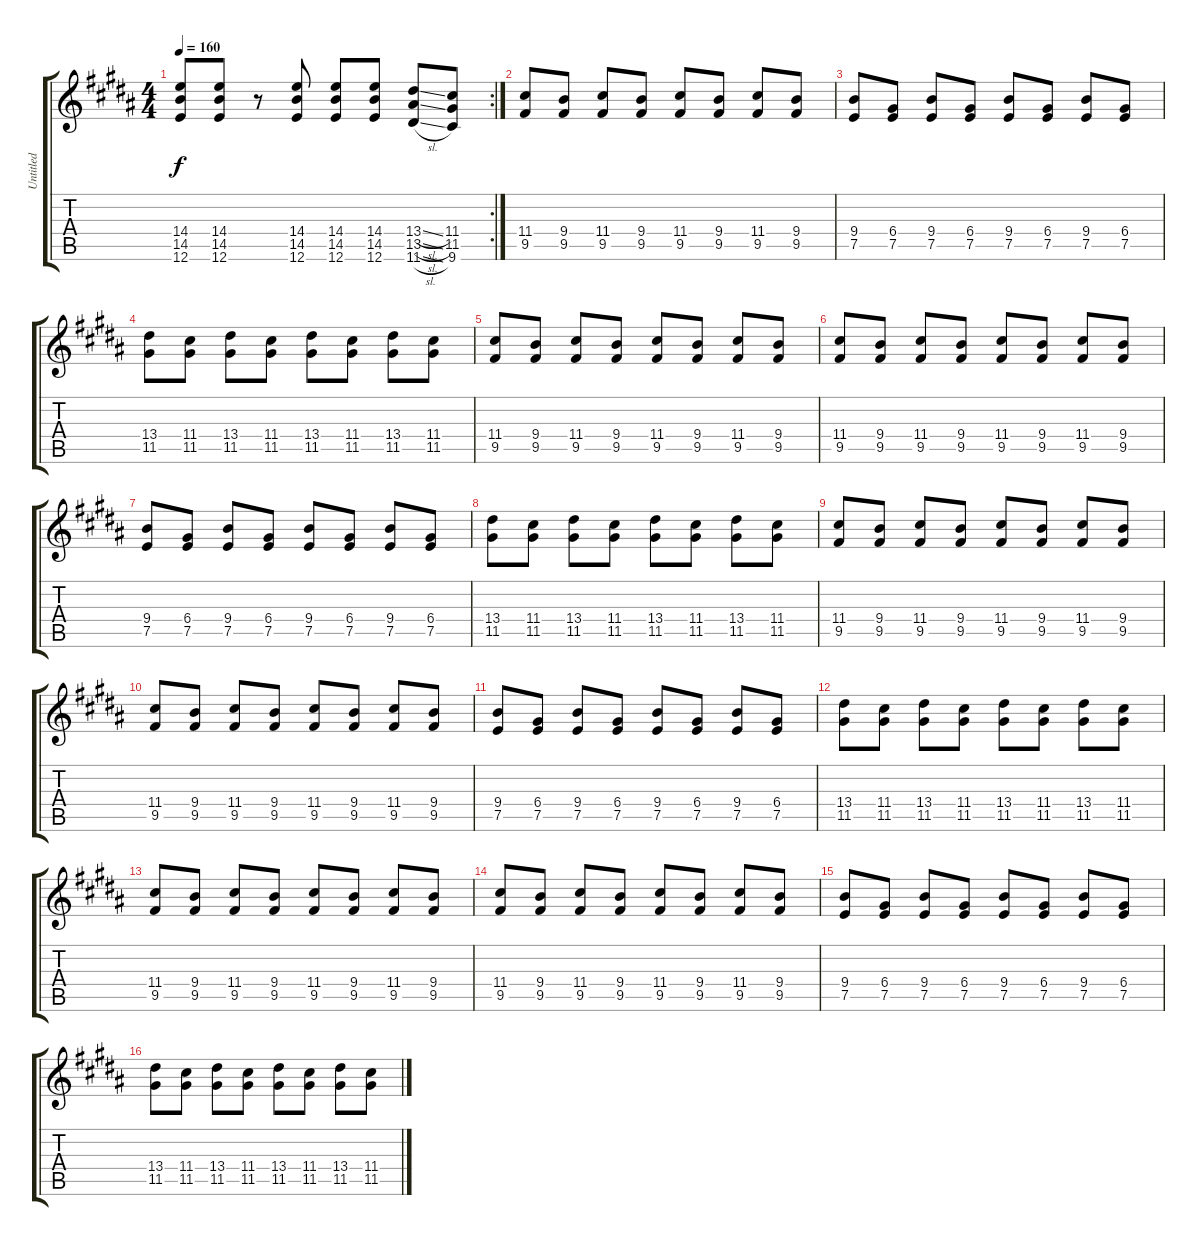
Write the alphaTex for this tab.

\track ("Untitled" "Untitled") {instrument overdrivenguitar}
\staff {score tabs}
\tuning (E4 B3 G3 D3 A2 E2) {hide}
\rc 2
\ts (4 4)
\tempo 160
\clef g2
\ks g#minor
(14.4 14.5 12.6).8{dy f} (14.4 14.5 12.6).8 r.8 (14.4 14.5 12.6).8 (14.4 14.5 12.6).8 (14.4 14.5 12.6).8 (13.4{sl} 13.5{sl} 11.6{sl}).8 (11.4 11.5 9.6).8 |
\ks b
(11.4 9.5).8 (9.4 9.5).8 (11.4 9.5).8 (9.4 9.5).8 (11.4 9.5).8 (9.4 9.5).8 (11.4 9.5).8 (9.4 9.5).8 |
\ks g#minor
(9.4 7.5).8 (6.4 7.5).8 (9.4 7.5).8 (6.4 7.5).8 (9.4 7.5).8 (6.4 7.5).8 (9.4 7.5).8 (6.4 7.5).8 |
(13.4 11.5).8 (11.4 11.5).8 (13.4 11.5).8 (11.4 11.5).8 (13.4 11.5).8 (11.4 11.5).8 (13.4 11.5).8 (11.4 11.5).8 |
(11.4 9.5).8 (9.4 9.5).8 (11.4 9.5).8 (9.4 9.5).8 (11.4 9.5).8 (9.4 9.5).8 (11.4 9.5).8 (9.4 9.5).8 |
\ks b
(11.4 9.5).8 (9.4 9.5).8 (11.4 9.5).8 (9.4 9.5).8 (11.4 9.5).8 (9.4 9.5).8 (11.4 9.5).8 (9.4 9.5).8 |
\ks g#minor
(9.4 7.5).8 (6.4 7.5).8 (9.4 7.5).8 (6.4 7.5).8 (9.4 7.5).8 (6.4 7.5).8 (9.4 7.5).8 (6.4 7.5).8 |
(13.4 11.5).8 (11.4 11.5).8 (13.4 11.5).8 (11.4 11.5).8 (13.4 11.5).8 (11.4 11.5).8 (13.4 11.5).8 (11.4 11.5).8 |
(11.4 9.5).8 (9.4 9.5).8 (11.4 9.5).8 (9.4 9.5).8 (11.4 9.5).8 (9.4 9.5).8 (11.4 9.5).8 (9.4 9.5).8 |
\ks b
(11.4 9.5).8 (9.4 9.5).8 (11.4 9.5).8 (9.4 9.5).8 (11.4 9.5).8 (9.4 9.5).8 (11.4 9.5).8 (9.4 9.5).8 |
\ks g#minor
(9.4 7.5).8 (6.4 7.5).8 (9.4 7.5).8 (6.4 7.5).8 (9.4 7.5).8 (6.4 7.5).8 (9.4 7.5).8 (6.4 7.5).8 |
(13.4 11.5).8 (11.4 11.5).8 (13.4 11.5).8 (11.4 11.5).8 (13.4 11.5).8 (11.4 11.5).8 (13.4 11.5).8 (11.4 11.5).8 |
(11.4 9.5).8 (9.4 9.5).8 (11.4 9.5).8 (9.4 9.5).8 (11.4 9.5).8 (9.4 9.5).8 (11.4 9.5).8 (9.4 9.5).8 |
\ks b
(11.4 9.5).8 (9.4 9.5).8 (11.4 9.5).8 (9.4 9.5).8 (11.4 9.5).8 (9.4 9.5).8 (11.4 9.5).8 (9.4 9.5).8 |
\ks g#minor
(9.4 7.5).8 (6.4 7.5).8 (9.4 7.5).8 (6.4 7.5).8 (9.4 7.5).8 (6.4 7.5).8 (9.4 7.5).8 (6.4 7.5).8 |
(13.4 11.5).8 (11.4 11.5).8 (13.4 11.5).8 (11.4 11.5).8 (13.4 11.5).8 (11.4 11.5).8 (13.4 11.5).8 (11.4 11.5).8
